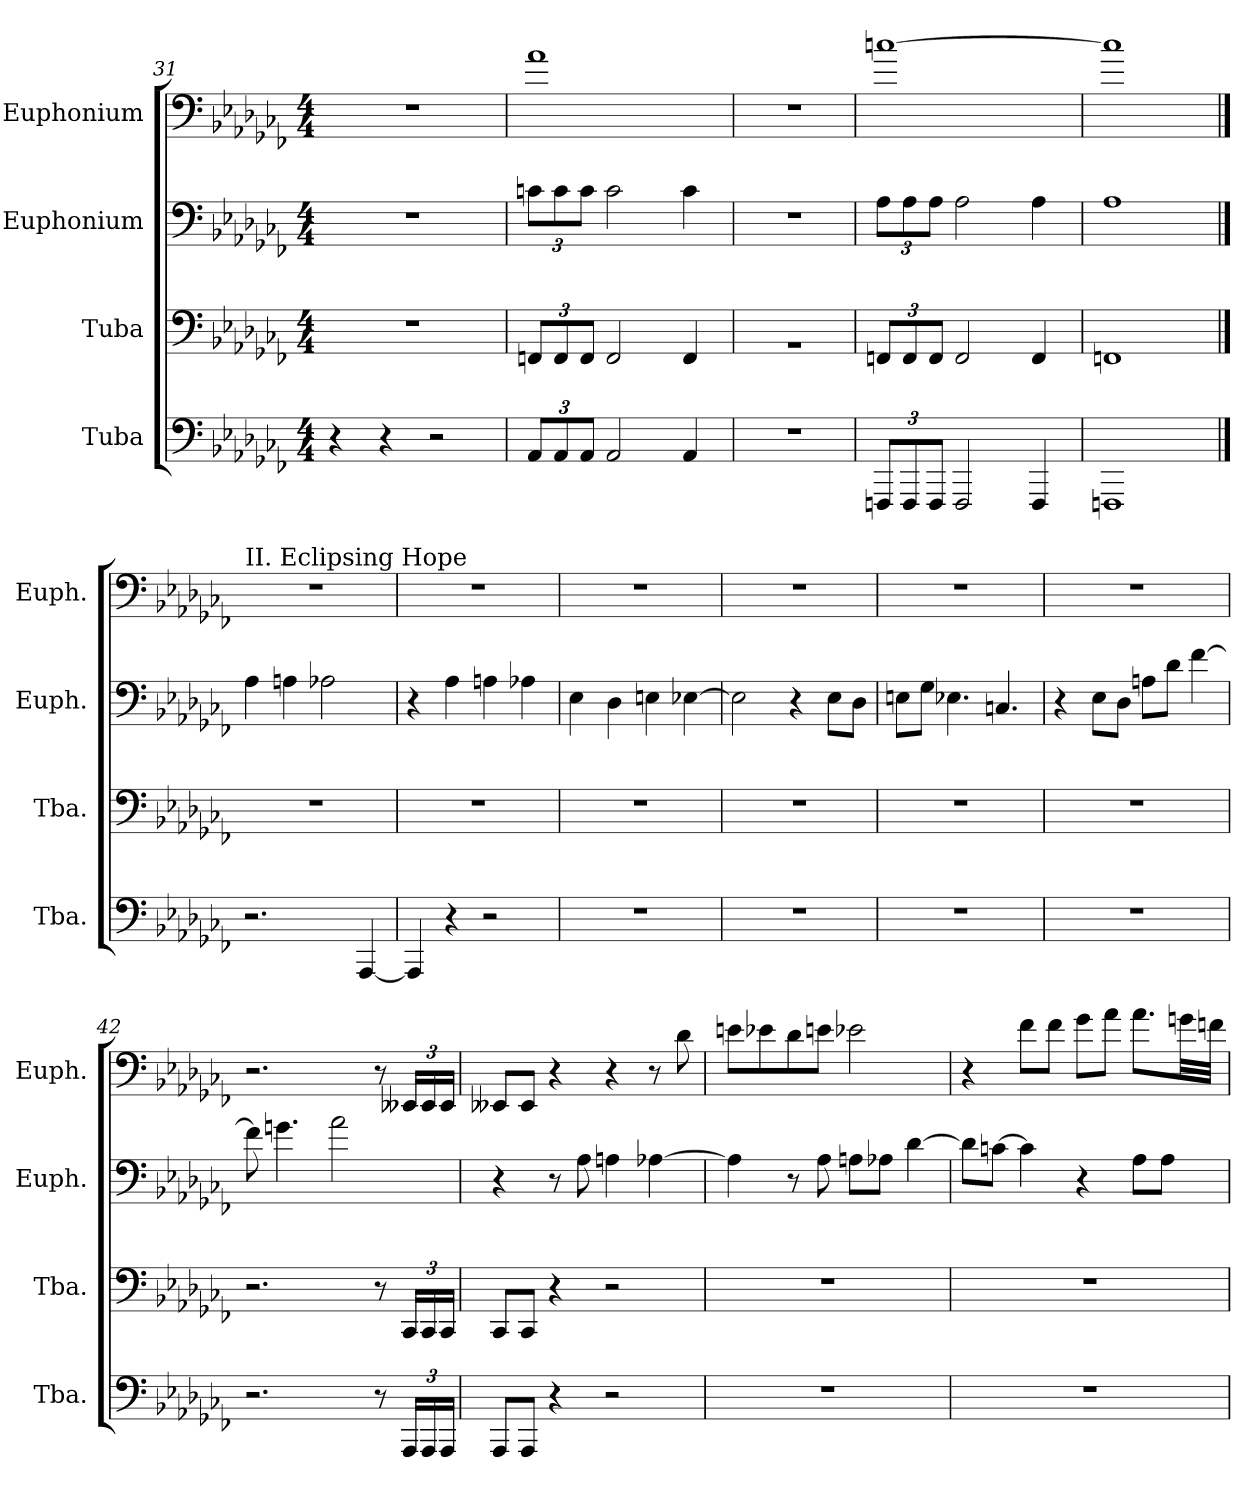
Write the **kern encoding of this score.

**kern	**kern	**kern	**kern
*part4	*part3	*part2	*part1
*staff4	*staff3	*staff2	*staff1
*I"Tuba	*I"Tuba	*I"Euphonium	*I"Euphonium
*I'Tba.	*I'Tba.	*I'Euph.	*I'Euph.
*clefF4	*clefF4	*clefF4	*clefF4
*k[b-e-a-d-g-c-f-]	*k[b-e-a-d-g-c-f-]	*k[b-e-a-d-g-c-f-]	*k[b-e-a-d-g-c-f-]
*M4/4	*M4/4	*M4/4	*M4/4
=31	=31	=31	=31
4r	1r	1r	1r
4r	.	.	.
2r	.	.	.
!!LO:LB:g=z
=32	=32	=32	=32
*Xbrackettup	*Xbrackettup	*Xbrackettup	*
12AA-/L	12FFn/L	12cn\L	1a-
12AA-/	12FF/	12c\	.
12AA-/J	12FF/J	12c\J	.
2AA-/	2FF/	2c\	.
4AA-/	4FF/	4c\	.
=33	=33	=33	=33
1r	1rBB	1r	1r
=34	=34	=34	=34
12FFFn/L	12FFn/L	12A-\L	[1ccn
12FFF/	12FF/	12A-\	.
12FFF/J	12FF/J	12A-\J	.
2FFF/	2FF/	2A-\	.
4FFF/	4FF/	4A-\	.
=35	=35	=35	=35
1FFFn	1FFn	1A-	1cc]
!!LO:LB:g=z
==36	==36	==36	==36
*	*	*	*MM70
!	!	!	!LO:TX:a:t=II. Eclipsing Hope
2.r	1r	4A-\	1r
.	.	4An\	.
.	.	2A-X\	.
[4AAA-/	.	.	.
=37	=37	=37	=37
4AAA-/]	1r	4r	1r
4r	.	4A-\	.
2r	.	4An\	.
.	.	4A-X\	.
=38	=38	=38	=38
1r	1r	4E-\	1r
.	.	4D-\	.
.	.	4En\	.
.	.	[4E-X\	.
=39	=39	=39	=39
1r	1r	2E-\]	1r
.	.	4r	.
.	.	8E-\L	.
.	.	8D-\J	.
=40	=40	=40	=40
1r	1r	8En\L	1r
.	.	8G-\J	.
.	.	4.E-X\	.
.	.	4.Cn/	.
=41	=41	=41	=41
1r	1r	4r	1r
.	.	8E-\L	.
.	.	8D-\J	.
.	.	8An\L	.
.	.	8d-\J	.
.	.	[4f-\	.
!!LO:PB:g=z
=42	=42	=42	=42
2.r	2.r	8f-\]	2.r
.	.	4.gn\	.
.	.	2a-\	.
8r	8r	.	8r
*	*	*	*Xbrackettup
24AAA-/LL	24CC-/LL	.	24EE--X/LL
24AAA-/	24CC-/	.	24EE--/
24AAA-/JJ	24CC-/JJ	.	24EE--/JJ
=43	=43	=43	=43
8AAA-/L	8CC-/L	4r	8EE--X/L
8AAA-/J	8CC-/J	.	8EE--/J
4r	4r	8r	4r
.	.	8A-\	.
2r	2r	4An\	4r
.	.	[4A-X\	8r
.	.	.	8d-\
=44	=44	=44	=44
1r	1r	4A-\]	8en\L
.	.	.	8e-X\
.	.	8r	8d-\
.	.	8A-\	8en\J
.	.	8An\L	2e-X\
.	.	8A-X\J	.
.	.	[4d-\	.
!!LO:LB:g=z
=45	=45	=45	=45
1r	1r	8d-\L]	4r
.	.	[8cn\J	.
.	.	4c\]	8f-\L
.	.	.	8f-\J
.	.	4r	8g-\L
.	.	.	8a-\J
.	.	8A-\L	8.a-\L
.	.	8A-\J	.
.	.	.	32gn\LL
.	.	.	32fn\JJJ
=	=	=	=
*-	*-	*-	*-
